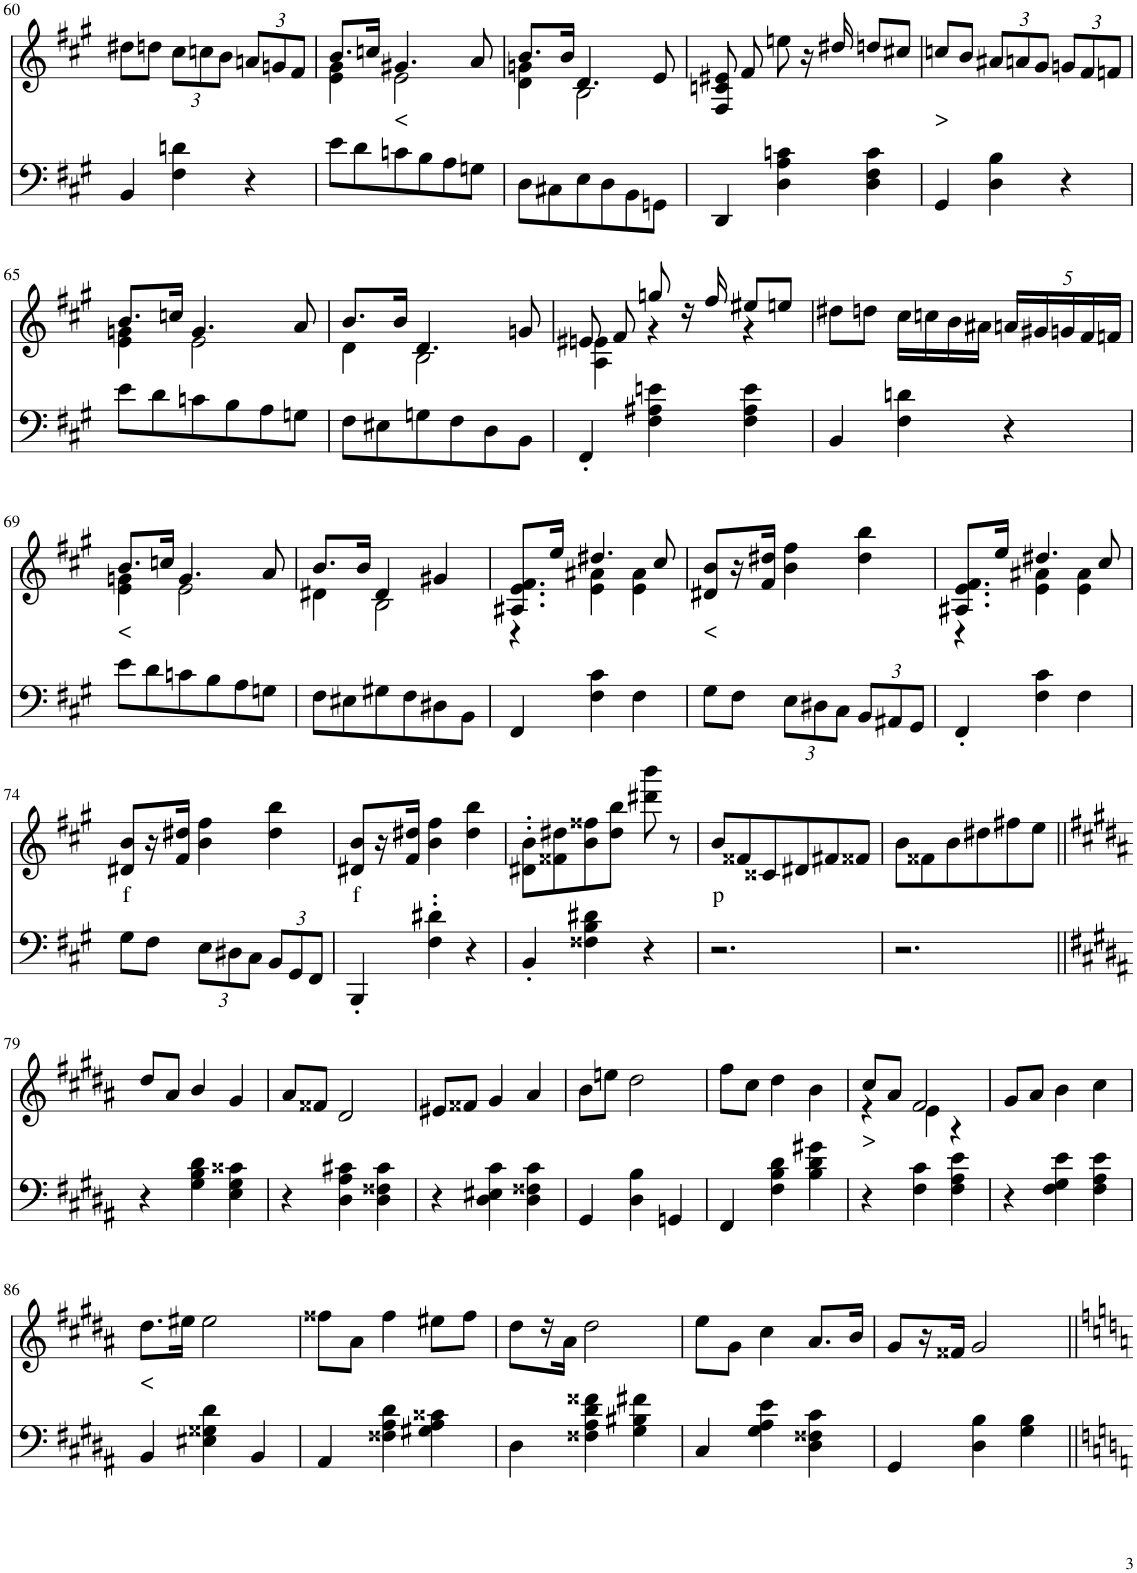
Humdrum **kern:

**kern	**kern	**text
*part2	*part1	*part1
*staff2	*staff1	*staff1
*I"piano	*I"piano	*
*I'Pno	*I'Pno	*
!!LO:PB:g=z
*clefF4	*clefG2	*
*k[f#c#g#]	*k[f#c#g#]	*
*M3/4	*M3/4	*
=60	=60	=60
4BB/	8dd#X\L	.
.	8ddn\J	.
*	*Xbrackettup	*
4F#\ 4dn\	12cc#\L	.
.	12ccn\	.
.	12b\J	.
4r	12an/L	.
.	12gn/	.
.	12f#/J	.
=61	=61	=61
*	*^	*
8e\L	8.b/L	4e\ 4g#\	.
8d\	.	.	.
.	16ccn/Jk	.	.
!	!	!	!LO:LY:b
8cn\	4.g#X/	2e\	<
8B\	.	.	.
8A\	.	.	.
8Gn\J	8a/	.	.
=62	=62	=62	=62
8D\L	8.b/L	4d\ 4gn\	.
8C#X\	.	.	.
.	16b/Jk	.	.
8E\	4.d/	2B\	.
8D\	.	.	.
8BB\	.	.	.
8GGn\J	8e/	.	.
*	*v	*v	*
=63	=63	=63
4DD/	8F#/ 8cn/ 8e#X/	.
.	8f#/	.
4D\ 4A\ 4cn\	8een\	.
.	16r	.
.	16dd#X/	.
4D\ 4F#\ 4c\	8ddn/L	.
.	8cc#X/J	.
=64	=64	=64
!	!	!LO:LY:b
4GG#/	8ccn/L	>
.	8b/J	.
4D\ 4B\	12a#X/L	.
.	12an/	.
.	12g#/J	.
4r	12gn/L	.
.	12f#/	.
.	12fn/J	.
!!LO:LB:g=z
=65	=65	=65
*	*^	*
8e\L	8.b/L	4e\ 4gn\	.
8d\	.	.	.
.	16ccn/Jk	.	.
8cn\	4.g/	2e\	.
8B\	.	.	.
8A\	.	.	.
8Gn\J	8a/	.	.
=66	=66	=66	=66
8F#\L	8.b/L	4d\	.
8E#X\	.	.	.
.	16b/Jk	.	.
8Gn\	4.d/	2B\	.
8F#\	.	.	.
8D\	.	.	.
8BB\J	8gn/	.	.
=67	=67	=67	=67
4FF#'/	8e#X/	4A\ 4en\	.
.	8f#/	.	.
4F#\ 4A#X\ 4en\	8ggn/	4r	.
.	16r	.	.
.	16ff#/	.	.
4F#\ 4A#\ 4e\	8ee#X/L	4r	.
.	8een/J	.	.
*	*v	*v	*
=68	=68	=68
4BB/	8dd#X\L	.
.	8ddn\J	.
4F#\ 4dn\	16cc#\LL	.
.	16ccn\	.
.	16b\	.
.	16a#X\JJ	.
4r	20an/LL	.
.	20g#X/	.
.	20gn/	.
.	20f#/	.
.	20fn/JJ	.
!!LO:LB:g=z
=69	=69	=69
*	*^	*
!	!	!	!LO:LY:b
8e\L	8.b/L	4e\ 4gn\	<
8d\	.	.	.
.	16ccn/Jk	.	.
8cn\	4.g/	2e\	.
8B\	.	.	.
8A\	.	.	.
8Gn\J	8a/	.	.
=70	=70	=70	=70
8F#\L	8.b/L	4d#X\	.
8E#X\	.	.	.
.	16b/Jk	.	.
8G#X\	4d#/	2B\	.
8F#\	.	.	.
8D#X\	4g#X/	.	.
8BB\J	.	.	.
=71	=71	=71	=71
4FF#/	8.A#X/ 8.e/ 8.f#/L	4r	.
.	16ee/Jk	.	.
4F#\ 4c#\	4.dd#X/	4e\ 4a#X\	.
4F#\	.	4e\ 4a#\	.
.	8cc#/	.	.
*	*v	*v	*
=72	=72	=72
!	!	!LO:LY:b
8G#\L	8d#X/ 8b/L	<
8F#\J	16r	.
.	16f#/ 16dd#X/JJ	.
*Xbrackettup	*	*
12E\L	4b\ 4ff#\	.
12D#X\	.	.
12C#\J	.	.
12BB/L	4dd#\ 4bb\	.
12AA#X/	.	.
12GG#/J	.	.
=73	=73	=73
*	*^	*
4FF#'/	8.A#X/ 8.e/ 8.f#/L	4r	.
.	16ee/Jk	.	.
4F#\ 4c#\	4.dd#X/	4e\ 4a#X\	.
4F#\	.	4e\ 4a#\	.
.	8cc#/	.	.
*	*v	*v	*
!!LO:LB:g=z
=74	=74	=74
!	!	!LO:LY:b
8G#\L	8d#X/ 8b/L	f
8F#\J	16r	.
.	16f#/ 16dd#X/JJ	.
12E\L	4b\ 4ff#\	.
12D#X\	.	.
12C#\J	.	.
12BB/L	4dd#\ 4bb\	.
12GG#/	.	.
12FF#/J	.	.
=75	=75	=75
!	!	!LO:LY:b
4BBB'/	8d#X/ 8b/L	f
.	16r	.
.	16f#/ 16dd#X/JJ	.
4F#\' 4d#X\'	4b\ 4ff#\	.
4r	4dd#\ 4bb\	.
=76	=76	=76
4BB'/	8d#X\' 8b\'L	.
.	8f##X\ 8dd#X\	.
4F##X\ 4B\ 4d#X\	8b\ 8ff##X\	.
.	8dd#\ 8bb\J	.
4r	8ddd#X\ 8bbb\	.
.	8r	.
=77	=77	=77
!	!	!LO:LY:b
2.r	8b/L	p
.	8f##X/	.
.	8c##X/	.
.	8d#X/	.
.	8f#X/	.
.	8f##X/J	.
=78	=78	=78
2.r	8b\L	.
.	8f##X\	.
.	8b\	.
.	8dd#X\	.
.	8ff#X\	.
.	8ee\J	.
!!LO:LB:g=z
=79||	=79||	=79||
*k[f#c#g#d#a#]	*k[f#c#g#d#a#]	*
4r	8dd#/L	.
.	8a#/J	.
4G#\ 4B\ 4d#\	4b/	.
4E\ 4G#\ 4c##X\	4g#/	.
=80	=80	=80
4r	8a#/L	.
.	8f##X/J	.
4D#\ 4A#\ 4c#X\	2d#/	.
4D#\ 4F##X\ 4c#\	.	.
=81	=81	=81
4r	8e#X/L	.
.	8f##X/J	.
4D#\ 4E#X\ 4c#\	4g#/	.
4D#\ 4F##X\ 4c#\	4a#/	.
=82	=82	=82
4GG#/	8b\L	.
.	8een\J	.
4D#\ 4B\	2dd#\	.
4GGn/	.	.
=83	=83	=83
4FF#/	8ff#\L	.
.	8cc#\J	.
4F#\ 4B\ 4d#\	4dd#\	.
4B\ 4d#\ 4g#X\	4b\	.
=84	=84	=84
*	*^	*
!	!	!	!LO:LY:b
4r	8cc#/L	4r	>
.	8a#/J	.	.
4F#\ 4c#\	2f#/	4e\	.
4F#\ 4A#\ 4e\	.	4r	.
*	*v	*v	*
=85	=85	=85
4r	8g#/L	.
.	8a#/J	.
4F#\ 4G#\ 4e\	4b\	.
4F#\ 4A#\ 4e\	4cc#\	.
!!LO:LB:g=z
=86	=86	=86
!	!	!LO:LY:b
4BB/	8.dd#\L	<
.	16ee#X\Jk	.
4E#X\ 4G##X\ 4d#\	2ee#\	.
4BB/	.	.
=87	=87	=87
4AA#/	8ff##X\L	.
.	8a#\J	.
4F##X\ 4A#\ 4d#\	4ff##\	.
4G#X\ 4A#\ 4c##X\	8ee#X\L	.
.	8ff##\J	.
=88	=88	=88
4D#\	8dd#\L	.
.	16r	.
.	16a#\JJ	.
4F##X\ 4A#\ 4d#\ 4f##X\	2dd#\	.
4G#\ 4B#X\ 4f#X\	.	.
=89	=89	=89
4C#/	8ee\L	.
.	8g#\J	.
4G#\ 4A#\ 4e\	4cc#\	.
4D#\ 4F##X\ 4c#\	8.a#/L	.
.	16b/Jk	.
=90	=90	=90
4GG#/	8g#/L	.
.	16r	.
.	16f##X/JJ	.
4D#\ 4B\	2g#/	.
4G#\ 4B\	.	.
=||	=||	=||
*-	*-	*-
